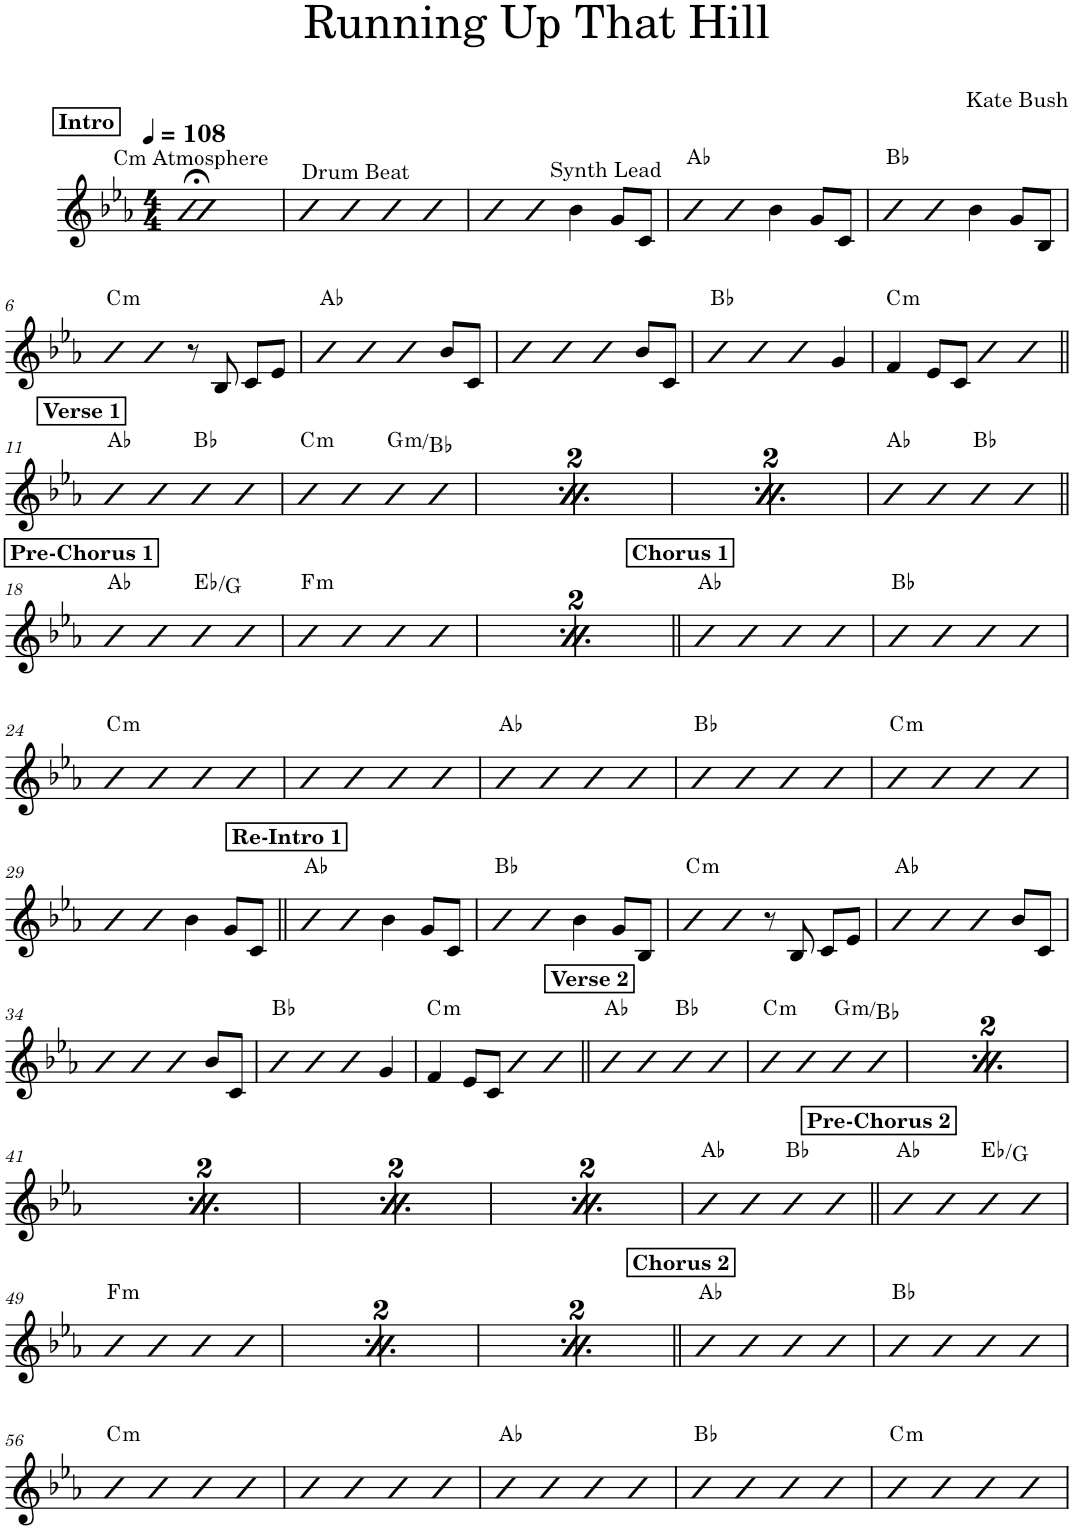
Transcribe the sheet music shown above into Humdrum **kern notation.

**kern	**harte
*part1	*part1
*staff1	*
*I"Piano	*
*I'Pno.	*
*clefG2	*
*k[b-e-a-]	*
*M4/4	*
*MM108	*
!!LO:REH:place=s1:a:B:cj:t=Intro
=1	=1
!LO:TX:a:t=Cm Atmosphere	!
1b-;<	.
=2	=2
!LO:TX:a:t=Drum Beat	!
4b-	.
4b-	.
4b-	.
4b-	.
=3	=3
4b-	.
4b-	.
!LO:TX:a:t=Synth Lead	!
4b-\	.
8g/L	.
8c/J	.
=4	=4
4b-	Ab:maj
4b-	.
4b-\	.
8g/L	.
8c/J	.
=5	=5
4b-	Bb:maj
4b-	.
4b-\	.
8g/L	.
8B-/J	.
!!LO:LB:g=z
=6	=6
!	!LO:H:kt=m
4b-	C:min
4b-	.
8r	.
8B-/	.
8c/L	.
8e-/J	.
=7	=7
4b-	Ab:maj
4b-	.
4b-	.
8b-/L	.
8c/J	.
=8	=8
4b-	.
4b-	.
4b-	.
8b-/L	.
8c/J	.
=9	=9
4b-	Bb:maj
4b-	.
4b-	.
4g/	.
=10	=10
!	!LO:H:kt=m
4f/	C:min
8e-/L	.
8c/J	.
4b-	.
4b-	.
!!LO:LB:g=z
!!LO:REH:place=s1:a:B:cj:t=Verse 1
=11||	=11||
4b-	Ab:maj
4b-	.
4b-	Bb:maj
4b-	.
=12	=12
!	!LO:H:kt=m
4b-	C:min
4b-	.
!	!LO:H:kt=m
4b-	G:min/b3
4b-	.
!!LO:REH:place=s1:a:B:cj:t=Verse 1
=13	=13
4b-	Ab:maj
4b-	.
4b-	Bb:maj
4b-	.
=14	=14
!	!LO:H:kt=m
4b-	C:min
4b-	.
!	!LO:H:kt=m
4b-	G:min/b3
4b-	.
!!LO:REH:place=s1:a:B:cj:t=Verse 1
=15	=15
4b-	Ab:maj
4b-	.
4b-	Bb:maj
4b-	.
=16	=16
!	!LO:H:kt=m
4b-	C:min
4b-	.
!	!LO:H:kt=m
4b-	G:min/b3
4b-	.
=17	=17
4b-	Ab:maj
4b-	.
4b-	Bb:maj
4b-	.
!!LO:LB:g=z
!!LO:REH:place=s1:a:B:cj:t=Pre-Chorus 1
=18||	=18||
4b-	Ab:maj
4b-	.
4b-	Eb:maj/3
4b-	.
=19	=19
!	!LO:H:kt=m
4b-	F:min
4b-	.
4b-	.
4b-	.
!!LO:REH:place=s1:a:B:cj:t=Pre-Chorus 1
=20	=20
4b-	Ab:maj
4b-	.
4b-	Eb:maj/3
4b-	.
=21	=21
!	!LO:H:kt=m
4b-	F:min
4b-	.
4b-	.
4b-	.
!!LO:REH:place=s1:a:B:cj:t=Chorus 1
=22||	=22||
4b-	Ab:maj
4b-	.
4b-	.
4b-	.
=23	=23
4b-	Bb:maj
4b-	.
4b-	.
4b-	.
!!LO:LB:g=z
=24	=24
!	!LO:H:kt=m
4b-	C:min
4b-	.
4b-	.
4b-	.
=25	=25
4b-	.
4b-	.
4b-	.
4b-	.
=26	=26
4b-	Ab:maj
4b-	.
4b-	.
4b-	.
=27	=27
4b-	Bb:maj
4b-	.
4b-	.
4b-	.
=28	=28
!	!LO:H:kt=m
4b-	C:min
4b-	.
4b-	.
4b-	.
!!LO:LB:g=z
=29	=29
4b-	.
4b-	.
4b-\	.
8g/L	.
8c/J	.
!!LO:REH:place=s1:a:B:cj:t=Re-Intro 1
=30||	=30||
4b-	Ab:maj
4b-	.
4b-\	.
8g/L	.
8c/J	.
=31	=31
4b-	Bb:maj
4b-	.
4b-\	.
8g/L	.
8B-/J	.
=32	=32
!	!LO:H:kt=m
4b-	C:min
4b-	.
8r	.
8B-/	.
8c/L	.
8e-/J	.
=33	=33
4b-	Ab:maj
4b-	.
4b-	.
8b-/L	.
8c/J	.
!!LO:LB:g=z
=34	=34
4b-	.
4b-	.
4b-	.
8b-/L	.
8c/J	.
=35	=35
4b-	Bb:maj
4b-	.
4b-	.
4g/	.
=36	=36
!	!LO:H:kt=m
4f/	C:min
8e-/L	.
8c/J	.
4b-	.
4b-	.
!!LO:REH:place=s1:a:B:cj:t=Verse 2
=37||	=37||
4b-	Ab:maj
4b-	.
4b-	Bb:maj
4b-	.
=38	=38
!	!LO:H:kt=m
4b-	C:min
4b-	.
!	!LO:H:kt=m
4b-	G:min/b3
4b-	.
!!LO:REH:place=s1:a:B:cj:t=Verse 2
=39	=39
4b-	Ab:maj
4b-	.
4b-	Bb:maj
4b-	.
=40	=40
!	!LO:H:kt=m
4b-	C:min
4b-	.
!	!LO:H:kt=m
4b-	G:min/b3
4b-	.
!!LO:LB:g=z
!!LO:REH:place=s1:a:B:cj:t=Verse 2
=41	=41
4b-	Ab:maj
4b-	.
4b-	Bb:maj
4b-	.
=42	=42
!	!LO:H:kt=m
4b-	C:min
4b-	.
!	!LO:H:kt=m
4b-	G:min/b3
4b-	.
!!LO:REH:place=s1:a:B:cj:t=Verse 2
=43	=43
4b-	Ab:maj
4b-	.
4b-	Bb:maj
4b-	.
=44	=44
!	!LO:H:kt=m
4b-	C:min
4b-	.
!	!LO:H:kt=m
4b-	G:min/b3
4b-	.
!!LO:REH:place=s1:a:B:cj:t=Verse 2
=45	=45
4b-	Ab:maj
4b-	.
4b-	Bb:maj
4b-	.
=46	=46
!	!LO:H:kt=m
4b-	C:min
4b-	.
!	!LO:H:kt=m
4b-	G:min/b3
4b-	.
=47	=47
4b-	Ab:maj
4b-	.
4b-	Bb:maj
4b-	.
!!LO:REH:place=s1:a:B:cj:t=Pre-Chorus 2
=48||	=48||
4b-	Ab:maj
4b-	.
4b-	Eb:maj/3
4b-	.
!!LO:LB:g=z
=49	=49
!	!LO:H:kt=m
4b-	F:min
4b-	.
4b-	.
4b-	.
!!LO:REH:place=s1:a:B:cj:t=Pre-Chorus 2
=50	=50
4b-	Ab:maj
4b-	.
4b-	Eb:maj/3
4b-	.
=51	=51
!	!LO:H:kt=m
4b-	F:min
4b-	.
4b-	.
4b-	.
!!LO:REH:place=s1:a:B:cj:t=Pre-Chorus 2
=52	=52
4b-	Ab:maj
4b-	.
4b-	Eb:maj/3
4b-	.
=53	=53
!	!LO:H:kt=m
4b-	F:min
4b-	.
4b-	.
4b-	.
!!LO:REH:place=s1:a:B:cj:t=Chorus 2
=54||	=54||
4b-	Ab:maj
4b-	.
4b-	.
4b-	.
=55	=55
4b-	Bb:maj
4b-	.
4b-	.
4b-	.
!!LO:LB:g=z
=56	=56
!	!LO:H:kt=m
4b-	C:min
4b-	.
4b-	.
4b-	.
=57	=57
4b-	.
4b-	.
4b-	.
4b-	.
=58	=58
4b-	Ab:maj
4b-	.
4b-	.
4b-	.
=59	=59
4b-	Bb:maj
4b-	.
4b-	.
4b-	.
=60	=60
!	!LO:H:kt=m
4b-	C:min
4b-	.
4b-	.
4b-	.
=	=
*-	*-
